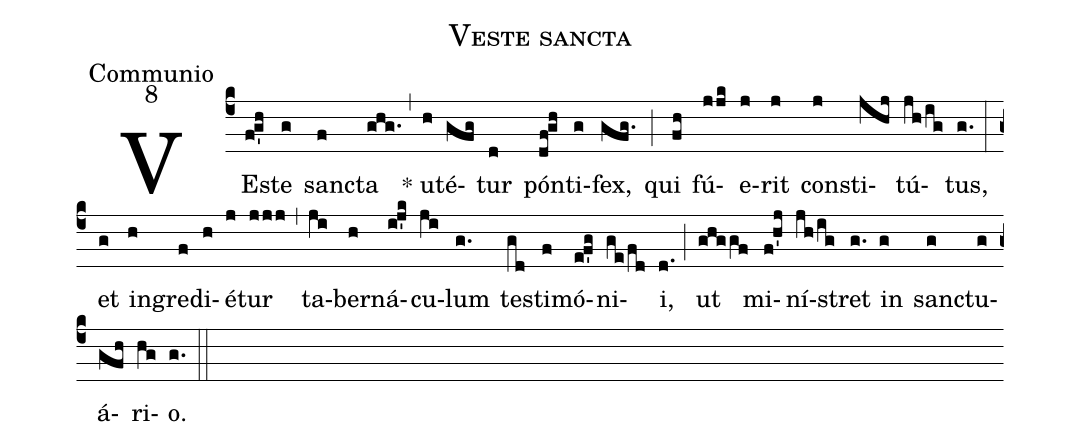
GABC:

name:Veste sancta;
office-part:Communio;
mode:8;
%%
(c4) VE(fg'h)ste(g) san(f)cta(ghg.) (,) * u(h)té(gfg)tur(d) pón(df!gh)ti(g)fex,(gfg.) (;) qui(fh) fú(jjk)e(j)rit(j) con(j)sti(jhj)tú(jh/ig)tus,(g.) (:) et(g) in(h)gre(f)di(h)é(j)tur(jjj) (,) ta(ji)ber(h)ná(ij'k)cu(ji)lum(g.) te(gd)sti(f)mó(ef'g)ni(ge/fd)i,(d.) (;) ut(ghggf) mi(f!h'j)ní(jh/ig)stret(g.) in(g) san(g)ctu(g)á(gfh)ri(hg)o.(g.) (::)
